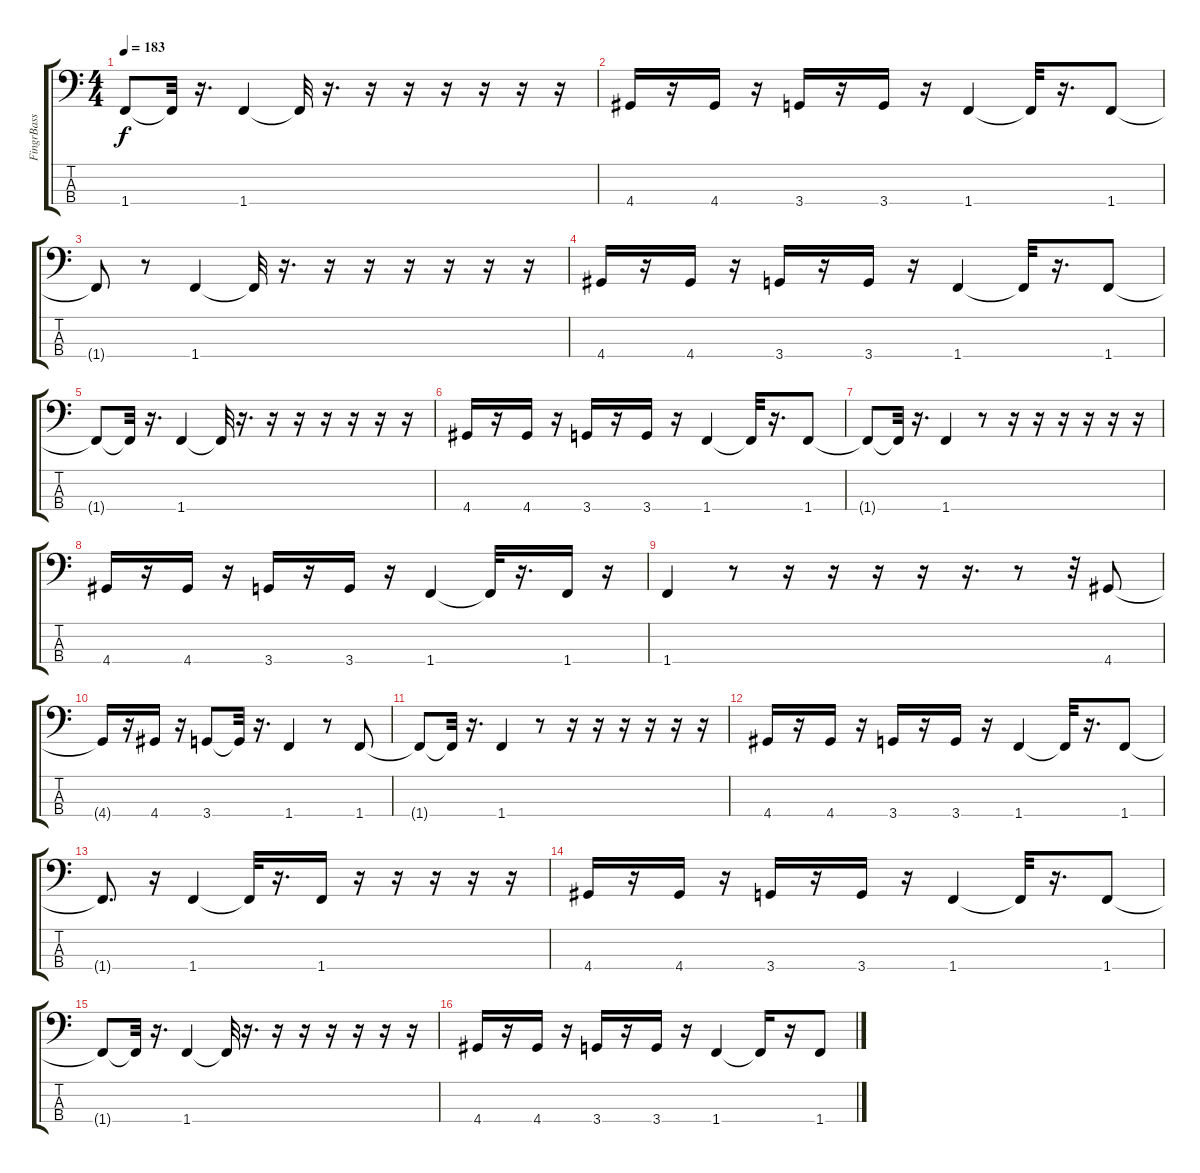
\track ("FingrBass" "FingrBass") {instrument electricbassfinger}
\staff {score tabs}
\tuning (G2 D2 A1 E1) {hide}
\ts (4 4)
\tempo 183
\clef f4
\ks c
1.4{t}.8{dy f} 1.4{t}.32 r.16{d} 1.4.4 1.4{t}.32 r.16{d} r.16 r.16 r.16 r.16 r.16 r.16 |
4.4.16 r.16 4.4.16 r.16 3.4.16 r.16 3.4.16 r.16 1.4.4 1.4{t}.32 r.16{d} 1.4.8 |
1.4{t}.8 r.8 1.4.4 1.4{t}.32 r.16{d} r.16 r.16 r.16 r.16 r.16 r.16 |
4.4.16 r.16 4.4.16 r.16 3.4.16 r.16 3.4.16 r.16 1.4.4 1.4{t}.32 r.16{d} 1.4.8 |
1.4{t}.8 1.4{t}.32 r.16{d} 1.4.4 1.4{t}.32 r.16{d} r.16 r.16 r.16 r.16 r.16 r.16 |
4.4.16 r.16 4.4.16 r.16 3.4.16 r.16 3.4.16 r.16 1.4.4 1.4{t}.32 r.16{d} 1.4.8 |
1.4{t}.8 1.4{t}.32 r.16{d} 1.4.4 r.8 r.16 r.16 r.16 r.16 r.16 r.16 |
4.4.16 r.16 4.4.16 r.16 3.4.16 r.16 3.4.16 r.16 1.4.4 1.4{t}.32 r.16{d} 1.4.16 r.16 |
1.4.4 r.8 r.16 r.16 r.16 r.16 r.16{d} r.8 r.32 4.4.8 |
4.4{t}.16 r.16 4.4.16 r.16 3.4.8 3.4{t}.32 r.16{d} 1.4.4 r.8 1.4.8 |
1.4{t}.8 1.4{t}.32 r.16{d} 1.4.4 r.8 r.16 r.16 r.16 r.16 r.16 r.16 |
4.4.16 r.16 4.4.16 r.16 3.4.16 r.16 3.4.16 r.16 1.4.4 1.4{t}.32 r.16{d} 1.4.8 |
1.4{t}.8{d} r.16 1.4.4 1.4{t}.32 r.16{d} 1.4.16 r.16 r.16 r.16 r.16 r.16 |
4.4.16 r.16 4.4.16 r.16 3.4.16 r.16 3.4.16 r.16 1.4.4 1.4{t}.32 r.16{d} 1.4.8 |
1.4{t}.8 1.4{t}.32 r.16{d} 1.4.4 1.4{t}.32 r.16{d} r.16 r.16 r.16 r.16 r.16 r.16 |
4.4.16 r.16 4.4.16 r.16 3.4.16 r.16 3.4.16 r.16 1.4.4 1.4{t}.16 r.16 1.4.8
